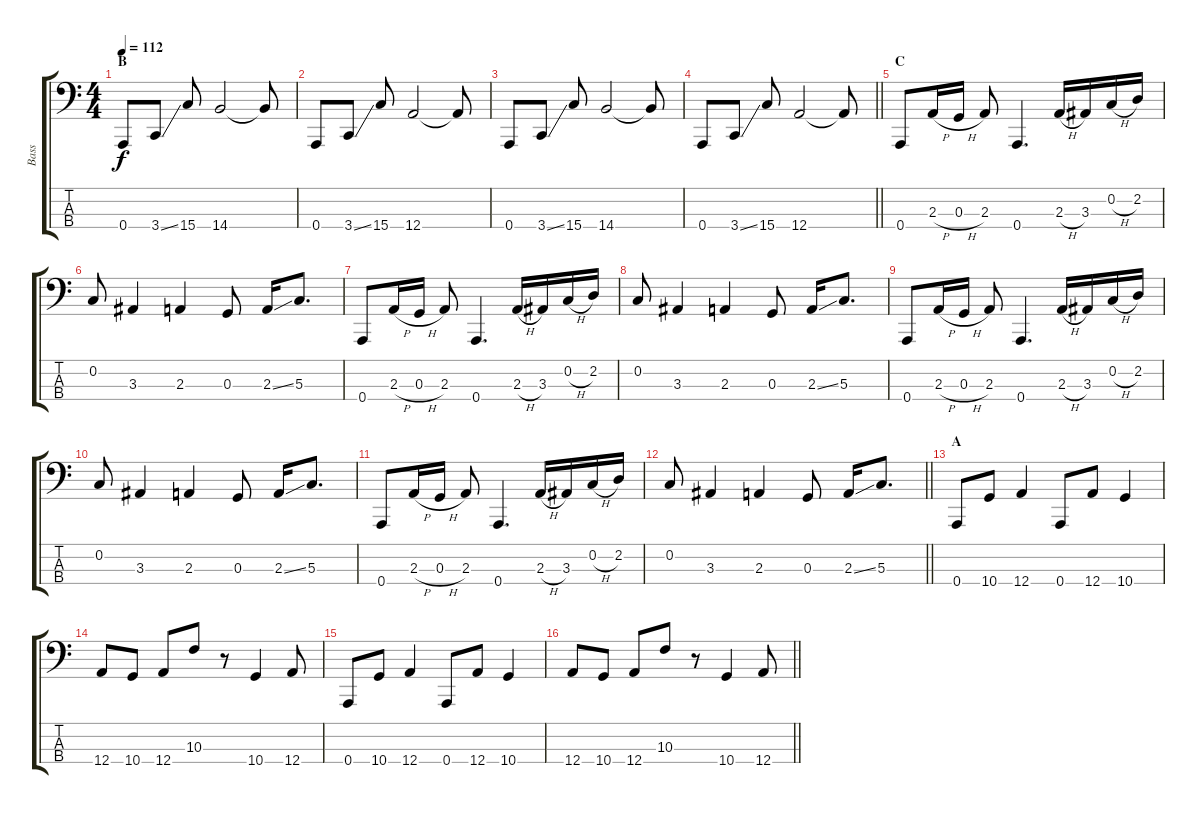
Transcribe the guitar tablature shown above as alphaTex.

\track ("Bass" "Bass") {instrument electricbassfinger}
\staff {score tabs}
\tuning (F2 C2 G1 A0) {hide}
\ts (4 4)
\section ("" "B")
\tempo 112
\clef f4
\ks c
0.4.8{dy f} 3.4{ss}.8 15.4.8 14.4.2 14.4{t}.8 |
0.4.8 3.4{ss}.8 15.4.8 12.4.2 12.4{t}.8 |
0.4.8 3.4{ss}.8 15.4.8 14.4.2 14.4{t}.8 |
\barLineRight lightlight
0.4.8 3.4{ss}.8 15.4.8 12.4.2 12.4{t}.8 |
\section ("" "C")
0.4.8 2.3{h}.16 0.3{h}.16 2.3.8 0.4.4{d} 2.3{h}.16 3.3.16 0.2{h}.16 2.2.16 |
0.2.8 3.3.4 2.3.4 0.3.8 2.3{ss}.16 5.3.8{d} |
0.4.8 2.3{h}.16 0.3{h}.16 2.3.8 0.4.4{d} 2.3{h}.16 3.3.16 0.2{h}.16 2.2.16 |
0.2.8 3.3.4 2.3.4 0.3.8 2.3{ss}.16 5.3.8{d} |
0.4.8 2.3{h}.16 0.3{h}.16 2.3.8 0.4.4{d} 2.3{h}.16 3.3.16 0.2{h}.16 2.2.16 |
0.2.8 3.3.4 2.3.4 0.3.8 2.3{ss}.16 5.3.8{d} |
0.4.8 2.3{h}.16 0.3{h}.16 2.3.8 0.4.4{d} 2.3{h}.16 3.3.16 0.2{h}.16 2.2.16 |
\barLineRight lightlight
0.2.8 3.3.4 2.3.4 0.3.8 2.3{ss}.16 5.3.8{d} |
\section ("" "A")
0.4.8 10.4.8 12.4.4 0.4.8 12.4.8 10.4.4 |
12.4.8 10.4.8 12.4.8 10.3.8 r.8 10.4.4 12.4.8 |
0.4.8 10.4.8 12.4.4 0.4.8 12.4.8 10.4.4 |
\barLineRight lightlight
12.4.8 10.4.8 12.4.8 10.3.8 r.8 10.4.4 12.4.8
